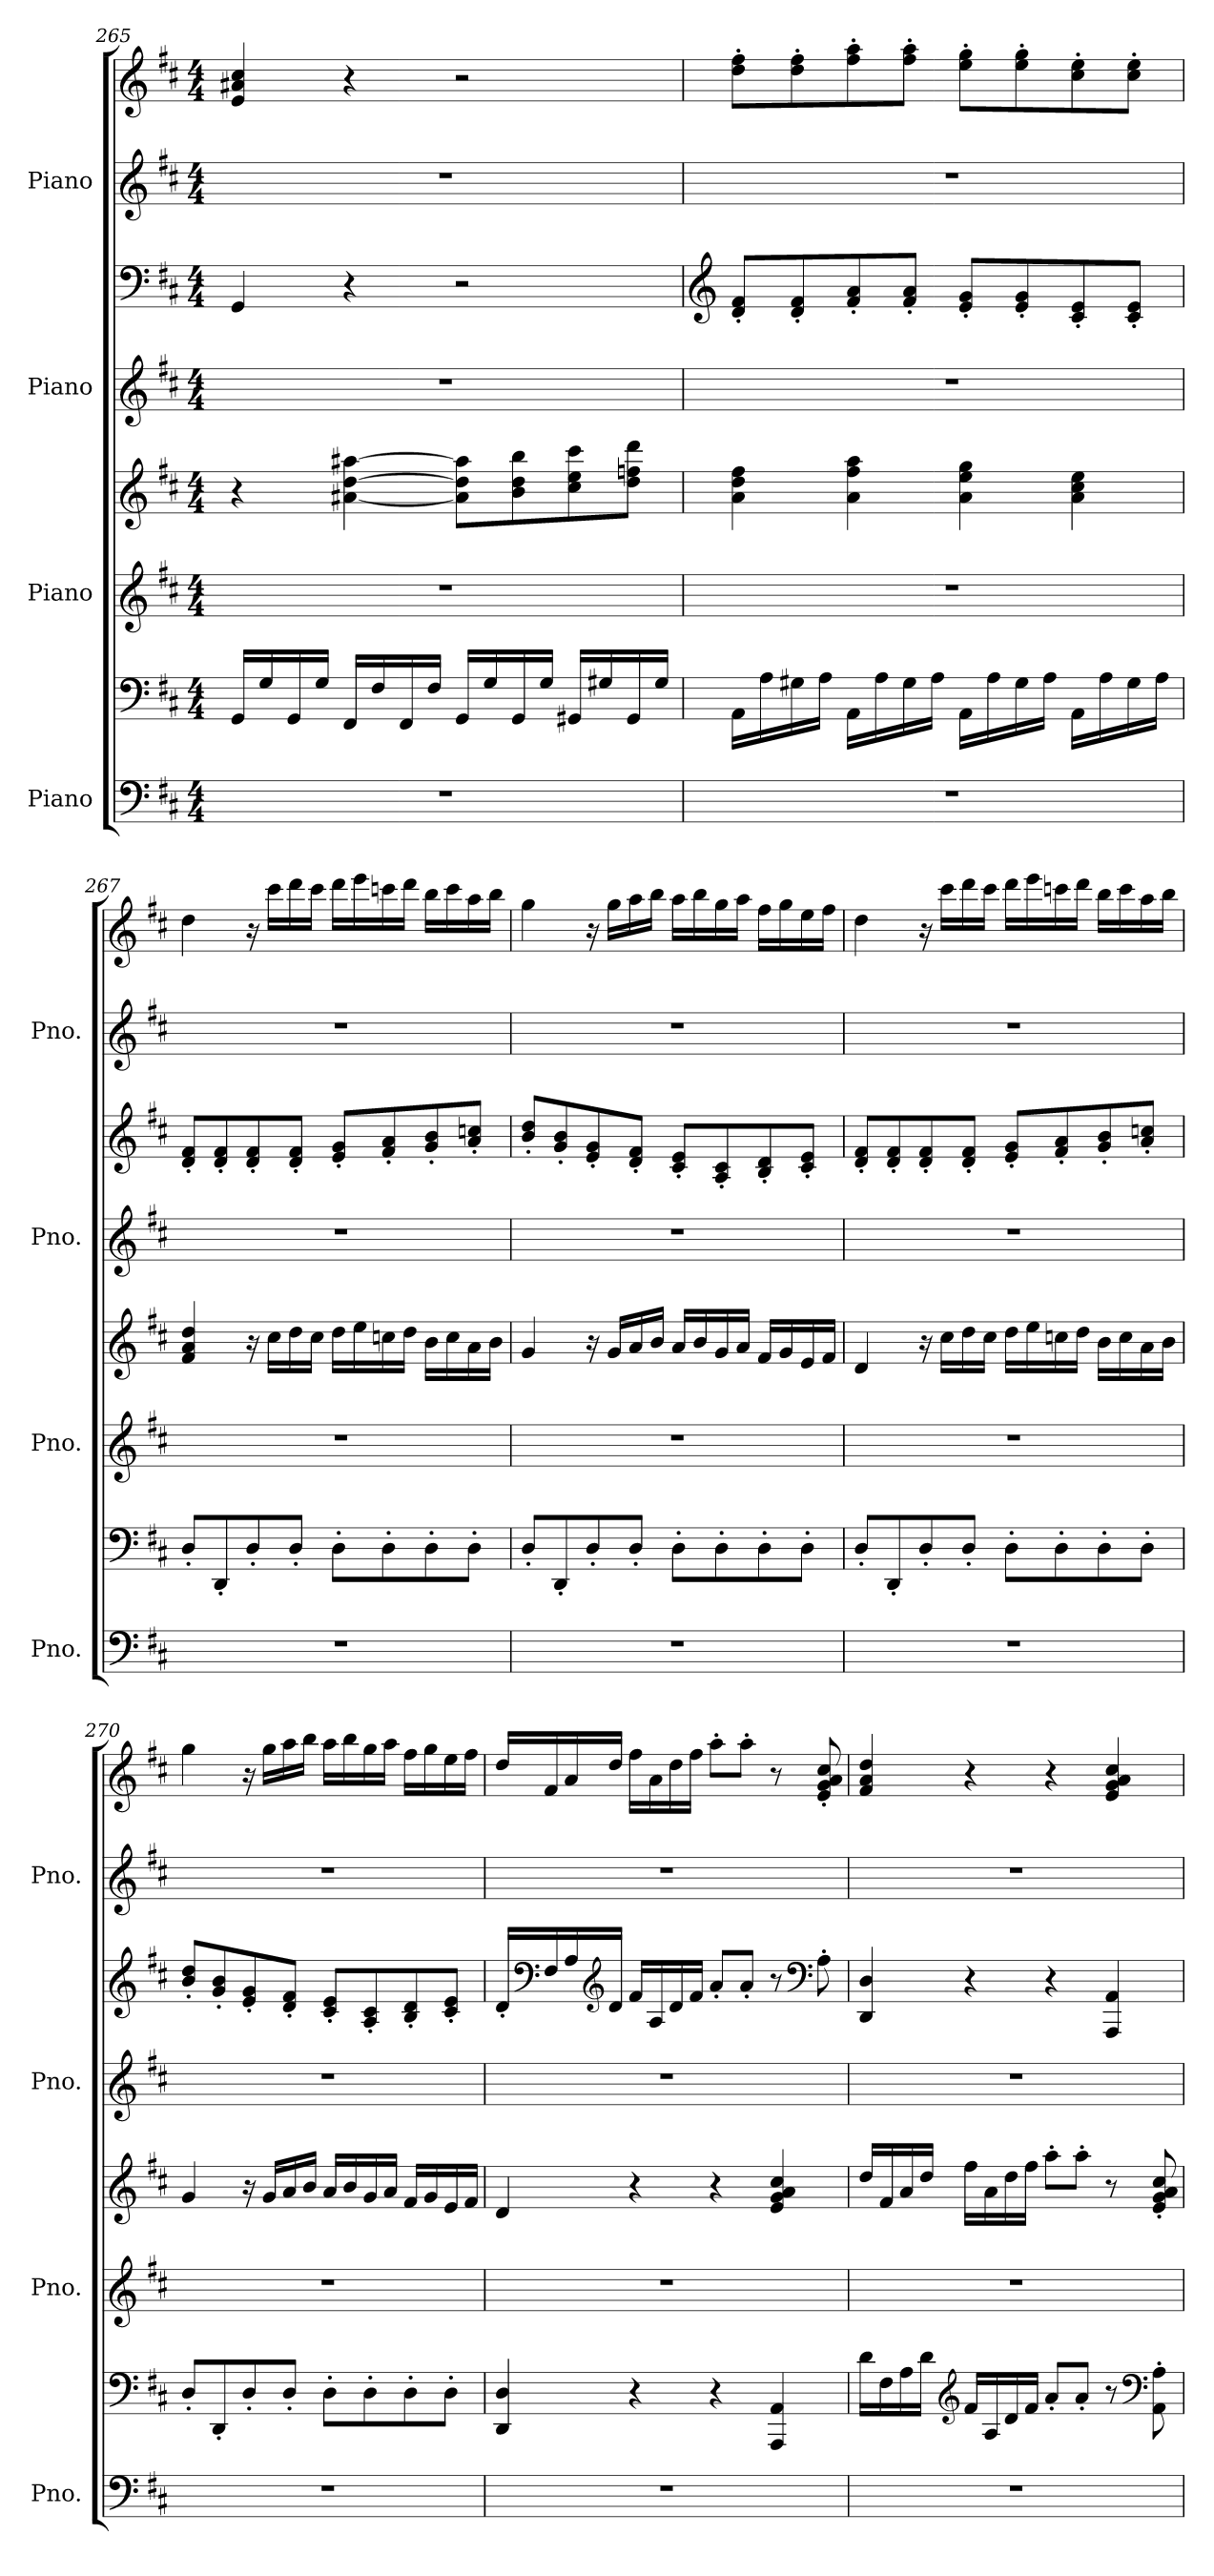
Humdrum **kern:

**kern	**kern	**kern	**kern	**kern	**kern	**kern	**kern
*part4	*part4	*part3	*part3	*part2	*part2	*part1	*part1
*staff8	*staff7	*staff6	*staff5	*staff4	*staff3	*staff2	*staff1
*I"Piano	*	*I"Piano	*	*I"Piano	*	*I"Piano	*
*I'Pno.	*	*I'Pno.	*	*I'Pno.	*	*I'Pno.	*
!!LO:PB:g=z
*clefF4	*clefF4	*clefG2	*clefG2	*clefG2	*clefF4	*clefG2	*clefG2
*k[f#c#]	*k[f#c#]	*k[f#c#]	*k[f#c#]	*k[f#c#]	*k[f#c#]	*k[f#c#]	*k[f#c#]
*M4/4	*M4/4	*M4/4	*M4/4	*M4/4	*M4/4	*M4/4	*M4/4
=265	=265	=265	=265	=265	=265	=265	=265
1r	16GG/LL	1r	4r	1r	4GG/	1r	4e/ 4a#X/ 4cc#/
.	16G/	.	.	.	.	.	.
.	16GG/	.	.	.	.	.	.
.	16G/JJ	.	.	.	.	.	.
.	16FF#/LL	.	[4a#X\ [4dd\ [4aa#X\	.	4r	.	4r
.	16F#/	.	.	.	.	.	.
.	16FF#/	.	.	.	.	.	.
.	16F#/JJ	.	.	.	.	.	.
.	16GG/LL	.	8a#\] 8dd\] 8aa#\]L	.	2r	.	2r
.	16G/	.	.	.	.	.	.
.	16GG/	.	8b\ 8dd\ 8bb\	.	.	.	.
.	16G/JJ	.	.	.	.	.	.
.	16GG#X/LL	.	8cc#\ 8ee\ 8ccc#\	.	.	.	.
.	16G#X/	.	.	.	.	.	.
.	16GG#/	.	8dd\ 8ffn\ 8ddd\J	.	.	.	.
.	16G#/JJ	.	.	.	.	.	.
=266	=266	=266	=266	=266	=266	=266	=266
*	*	*	*	*	*clefG2	*	*
1r	16AA\LL	1r	4a\ 4dd\ 4ff#\	1r	8d/' 8f#/'L	1r	8dd\' 8ff#\'L
.	16A\	.	.	.	.	.	.
.	16G#X\	.	.	.	8d/' 8f#/'	.	8dd\' 8ff#\'
.	16A\JJ	.	.	.	.	.	.
.	16AA\LL	.	4a\ 4ff#\ 4aa\	.	8f#/' 8a/'	.	8ff#\' 8aa\'
.	16A\	.	.	.	.	.	.
.	16G#\	.	.	.	8f#/' 8a/'J	.	8ff#\' 8aa\'J
.	16A\JJ	.	.	.	.	.	.
.	16AA\LL	.	4a\ 4ee\ 4gg\	.	8e/' 8g/'L	.	8ee\' 8gg\'L
.	16A\	.	.	.	.	.	.
.	16G#\	.	.	.	8e/' 8g/'	.	8ee\' 8gg\'
.	16A\JJ	.	.	.	.	.	.
.	16AA\LL	.	4a\ 4cc#\ 4ee\	.	8c#/' 8e/'	.	8cc#\' 8ee\'
.	16A\	.	.	.	.	.	.
.	16G#\	.	.	.	8c#/' 8e/'J	.	8cc#\' 8ee\'J
.	16A\JJ	.	.	.	.	.	.
!!LO:PB:g=z
=267	=267	=267	=267	=267	=267	=267	=267
1r	8D'/L	1r	4f#/ 4a/ 4dd/	1r	8d/' 8f#/'L	1r	4dd\
.	8DD'/	.	.	.	8d/' 8f#/'	.	.
.	8D'/	.	16r	.	8d/' 8f#/'	.	16r
.	.	.	16cc#\LL	.	.	.	16ccc#\LL
.	8D'/J	.	16dd\	.	8d/' 8f#/'J	.	16ddd\
.	.	.	16cc#\JJ	.	.	.	16ccc#\JJ
.	8D'\L	.	16dd\LL	.	8e/' 8g/'L	.	16ddd\LL
.	.	.	16ee\	.	.	.	16eee\
.	8D'\	.	16ccn\	.	8f#/' 8a/'	.	16cccn\
.	.	.	16dd\JJ	.	.	.	16ddd\JJ
.	8D'\	.	16b\LL	.	8g/' 8b/'	.	16bb\LL
.	.	.	16cc\	.	.	.	16ccc\
.	8D'\J	.	16a\	.	8a/' 8ccn/'J	.	16aa\
.	.	.	16b\JJ	.	.	.	16bb\JJ
=268	=268	=268	=268	=268	=268	=268	=268
1r	8D'/L	1r	4g/	1r	8b/' 8dd/'L	1r	4gg\
.	8DD'/	.	.	.	8g/' 8b/'	.	.
.	8D'/	.	16r	.	8e/' 8g/'	.	16r
.	.	.	16g/LL	.	.	.	16gg\LL
.	8D'/J	.	16a/	.	8d/' 8f#/'J	.	16aa\
.	.	.	16b/JJ	.	.	.	16bb\JJ
.	8D'\L	.	16a/LL	.	8c#/' 8e/'L	.	16aa\LL
.	.	.	16b/	.	.	.	16bb\
.	8D'\	.	16g/	.	8A/' 8c#/'	.	16gg\
.	.	.	16a/JJ	.	.	.	16aa\JJ
.	8D'\	.	16f#/LL	.	8B/' 8d/'	.	16ff#\LL
.	.	.	16g/	.	.	.	16gg\
.	8D'\J	.	16e/	.	8c#/' 8e/'J	.	16ee\
.	.	.	16f#/JJ	.	.	.	16ff#\JJ
!!LO:PB:g=z
=269	=269	=269	=269	=269	=269	=269	=269
1r	8D'/L	1r	4d/	1r	8d/' 8f#/'L	1r	4dd\
.	8DD'/	.	.	.	8d/' 8f#/'	.	.
.	8D'/	.	16r	.	8d/' 8f#/'	.	16r
.	.	.	16cc#\LL	.	.	.	16ccc#\LL
.	8D'/J	.	16dd\	.	8d/' 8f#/'J	.	16ddd\
.	.	.	16cc#\JJ	.	.	.	16ccc#\JJ
.	8D'\L	.	16dd\LL	.	8e/' 8g/'L	.	16ddd\LL
.	.	.	16ee\	.	.	.	16eee\
.	8D'\	.	16ccn\	.	8f#/' 8a/'	.	16cccn\
.	.	.	16dd\JJ	.	.	.	16ddd\JJ
.	8D'\	.	16b\LL	.	8g/' 8b/'	.	16bb\LL
.	.	.	16cc\	.	.	.	16ccc\
.	8D'\J	.	16a\	.	8a/' 8ccn/'J	.	16aa\
.	.	.	16b\JJ	.	.	.	16bb\JJ
=270	=270	=270	=270	=270	=270	=270	=270
1r	8D'/L	1r	4g/	1r	8b/' 8dd/'L	1r	4gg\
.	8DD'/	.	.	.	8g/' 8b/'	.	.
.	8D'/	.	16r	.	8e/' 8g/'	.	16r
.	.	.	16g/LL	.	.	.	16gg\LL
.	8D'/J	.	16a/	.	8d/' 8f#/'J	.	16aa\
.	.	.	16b/JJ	.	.	.	16bb\JJ
.	8D'\L	.	16a/LL	.	8c#/' 8e/'L	.	16aa\LL
.	.	.	16b/	.	.	.	16bb\
.	8D'\	.	16g/	.	8A/' 8c#/'	.	16gg\
.	.	.	16a/JJ	.	.	.	16aa\JJ
.	8D'\	.	16f#/LL	.	8B/' 8d/'	.	16ff#\LL
.	.	.	16g/	.	.	.	16gg\
.	8D'\J	.	16e/	.	8c#/' 8e/'J	.	16ee\
.	.	.	16f#/JJ	.	.	.	16ff#\JJ
!!LO:PB:g=z
=271	=271	=271	=271	=271	=271	=271	=271
1r	4DD/ 4D/	1r	4d/	1r	16d'/LL	1r	16dd/LL
*	*	*	*	*	*clefF4	*	*
.	.	.	.	.	16F#/	.	16f#/
.	.	.	.	.	16A/	.	16a/
*	*	*	*	*	*clefG2	*	*
.	.	.	.	.	16d/JJ	.	16dd/JJ
.	4r	.	4r	.	16f#/LL	.	16ff#\LL
.	.	.	.	.	16A/	.	16a\
.	.	.	.	.	16d/	.	16dd\
.	.	.	.	.	16f#/JJ	.	16ff#\JJ
.	4r	.	4r	.	8a'/L	.	8aa'\L
.	.	.	.	.	8a'/J	.	8aa'\J
.	4AAA/ 4AA/	.	4e/ 4g/ 4a/ 4cc#/	.	8r	.	8r
*	*	*	*	*	*clefF4	*	*
.	.	.	.	.	8A'\	.	8e/' 8g/' 8a/' 8cc#/'
=272	=272	=272	=272	=272	=272	=272	=272
1r	16d\LL	1r	16dd/LL	1r	4DD/ 4D/	1r	4f#/ 4a/ 4dd/
.	16F#\	.	16f#/	.	.	.	.
.	16A\	.	16a/	.	.	.	.
.	16d\JJ	.	16dd/JJ	.	.	.	.
*	*clefG2	*	*	*	*	*	*
.	16f#/LL	.	16ff#\LL	.	4r	.	4r
.	16A/	.	16a\	.	.	.	.
.	16d/	.	16dd\	.	.	.	.
.	16f#/JJ	.	16ff#\JJ	.	.	.	.
.	8a'/L	.	8aa'\L	.	4r	.	4r
.	8a'/J	.	8aa'\J	.	.	.	.
.	8r	.	8r	.	4AAA/ 4AA/	.	4e/ 4g/ 4a/ 4cc#/
*	*clefF4	*	*	*	*	*	*
.	8AA\' 8A\'	.	8e/' 8g/' 8a/' 8cc#/'	.	.	.	.
=	=	=	=	=	=	=	=
*-	*-	*-	*-	*-	*-	*-	*-
